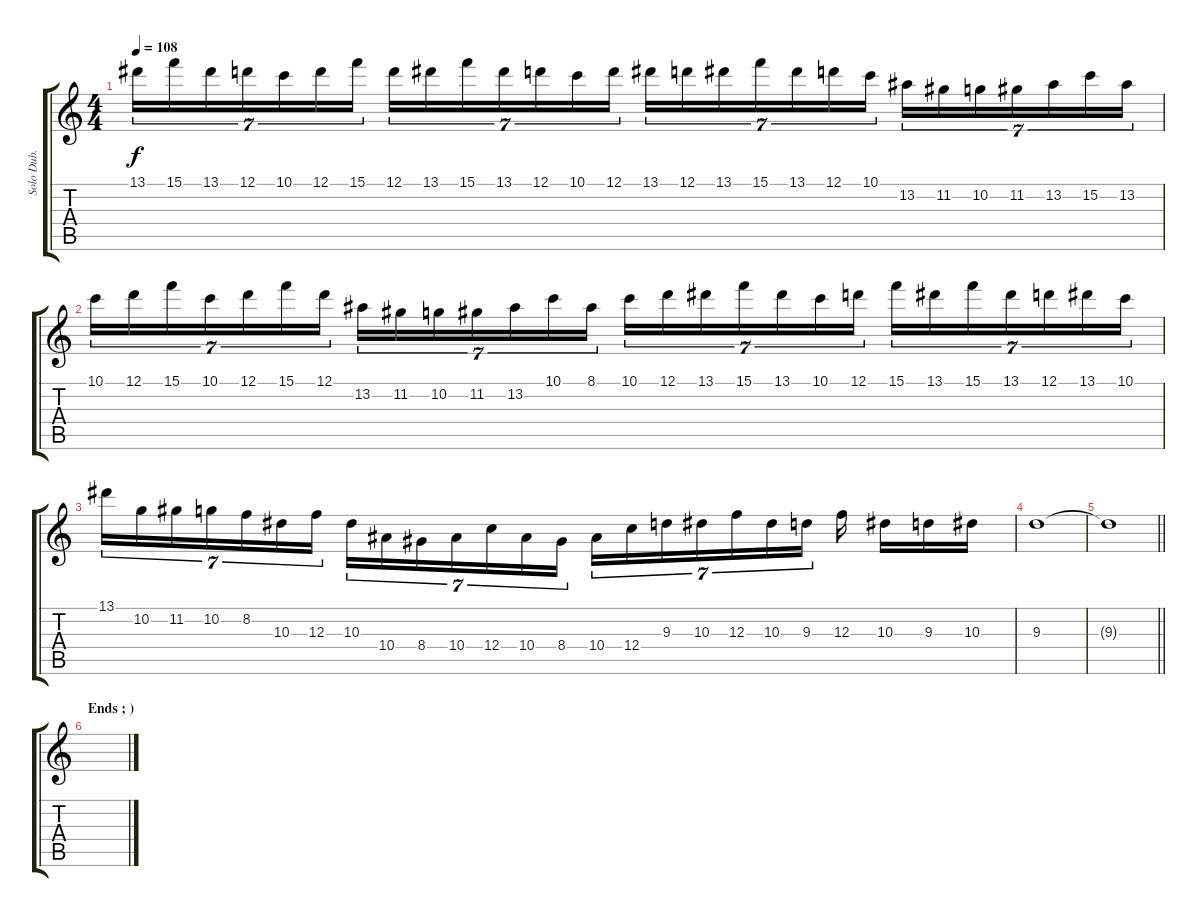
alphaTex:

\track ("Solo Dub. (in drop C)" "Solo Dub. ") {instrument distortionguitar}
\staff {score tabs}
\tuning (D4 A3 F3 C3 G2 C2) {hide}
\ts (4 4)
\tempo 108
\clef g2
\ks c
13.1.16{tu (7 4) dy f} 15.1.16{tu (7 4)} 13.1.16{tu (7 4)} 12.1.16{tu (7 4)} 10.1.16{tu (7 4)} 12.1.16{tu (7 4)} 15.1.16{tu (7 4)} 12.1.16{tu (7 4)} 13.1.16{tu (7 4)} 15.1.16{tu (7 4)} 13.1.16{tu (7 4)} 12.1.16{tu (7 4)} 10.1.16{tu (7 4)} 12.1.16{tu (7 4)} 13.1.16{tu (7 4)} 12.1.16{tu (7 4)} 13.1.16{tu (7 4)} 15.1.16{tu (7 4)} 13.1.16{tu (7 4)} 12.1.16{tu (7 4)} 10.1.16{tu (7 4)} 13.2.16{tu (7 4)} 11.2.16{tu (7 4)} 10.2.16{tu (7 4)} 11.2.16{tu (7 4)} 13.2.16{tu (7 4)} 15.2.16{tu (7 4)} 13.2.16{tu (7 4)} |
10.1.16{tu (7 4)} 12.1.16{tu (7 4)} 15.1.16{tu (7 4)} 10.1.16{tu (7 4)} 12.1.16{tu (7 4)} 15.1.16{tu (7 4)} 12.1.16{tu (7 4)} 13.2.16{tu (7 4)} 11.2.16{tu (7 4)} 10.2.16{tu (7 4)} 11.2.16{tu (7 4)} 13.2.16{tu (7 4)} 10.1.16{tu (7 4)} 8.1.16{tu (7 4)} 10.1.16{tu (7 4)} 12.1.16{tu (7 4)} 13.1.16{tu (7 4)} 15.1.16{tu (7 4)} 13.1.16{tu (7 4)} 10.1.16{tu (7 4)} 12.1.16{tu (7 4)} 15.1.16{tu (7 4)} 13.1.16{tu (7 4)} 15.1.16{tu (7 4)} 13.1.16{tu (7 4)} 12.1.16{tu (7 4)} 13.1.16{tu (7 4)} 10.1.16{tu (7 4)} |
13.1.16{tu (7 4)} 10.2.16{tu (7 4)} 11.2.16{tu (7 4)} 10.2.16{tu (7 4)} 8.2.16{tu (7 4)} 10.3.16{tu (7 4)} 12.3.16{tu (7 4)} 10.3.16{tu (7 4)} 10.4.16{tu (7 4)} 8.4.16{tu (7 4)} 10.4.16{tu (7 4)} 12.4.16{tu (7 4)} 10.4.16{tu (7 4)} 8.4.16{tu (7 4)} 10.4.16{tu (7 4)} 12.4.16{tu (7 4)} 9.3.16{tu (7 4)} 10.3.16{tu (7 4)} 12.3.16{tu (7 4)} 10.3.16{tu (7 4)} 9.3.16{tu (7 4)} 12.3.16 10.3.16 9.3.16 10.3.16 |
9.3.1{volume 0} |
\barLineRight lightlight
9.3{t}.1 |
\section ("" "Ends ; )")
